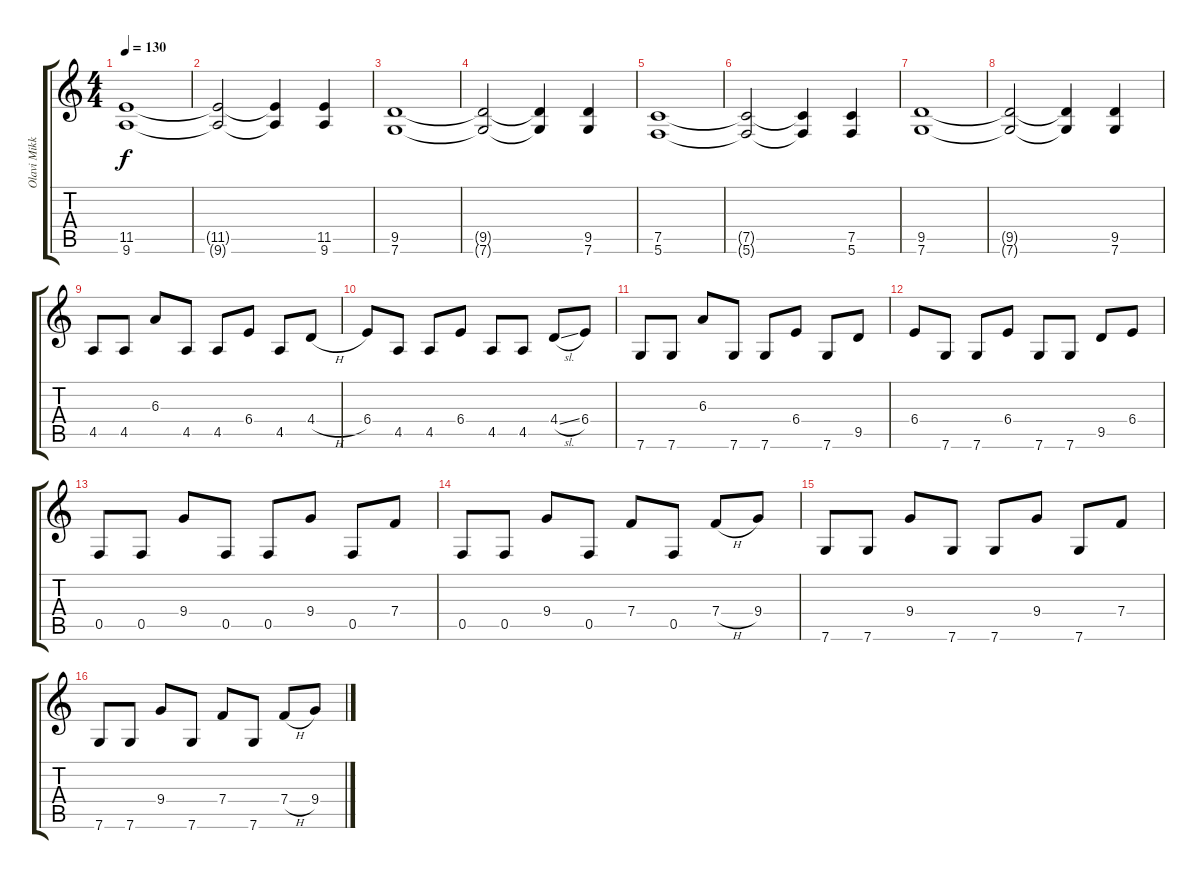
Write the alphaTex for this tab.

\track ("Olavi Mikkonen 1" "Olavi Mikk") {instrument distortionguitar}
\staff {score tabs}
\tuning (C4 G3 Eb3 Bb2 F2 C2) {hide}
\ts (4 4)
\tempo 130
\clef g2
\ks c
(11.5 9.6).1{dy f} |
(11.5{t} 9.6{t}).2 (11.5{t} 9.6{t}).4 (11.5 9.6).4 |
(9.5 7.6).1 |
(9.5{t} 7.6{t}).2 (9.5{t} 7.6{t}).4 (9.5 7.6).4 |
(7.5 5.6).1 |
(7.5{t} 5.6{t}).2 (7.5{t} 5.6{t}).4 (7.5 5.6).4 |
(9.5 7.6).1 |
(9.5{t} 7.6{t}).2 (9.5{t} 7.6{t}).4 (9.5 7.6).4 |
4.5.8 4.5.8 6.3.8 4.5.8 4.5.8 6.4.8 4.5.8 4.4{h}.8 |
6.4.8 4.5.8 4.5.8 6.4.8 4.5.8 4.5.8 4.4{sl}.8 6.4.8 |
7.6.8 7.6.8 6.3.8 7.6.8 7.6.8 6.4.8 7.6.8 9.5.8 |
6.4.8 7.6.8 7.6.8 6.4.8 7.6.8 7.6.8 9.5.8 6.4.8 |
0.5.8{volume 13} 0.5.8 9.4.8 0.5.8 0.5.8 9.4.8 0.5.8 7.4.8 |
0.5.8 0.5.8 9.4.8 0.5.8 7.4.8 0.5.8 7.4{h}.8 9.4.8 |
7.6.8 7.6.8 9.4.8 7.6.8 7.6.8 9.4.8 7.6.8 7.4.8 |
7.6.8 7.6.8 9.4.8 7.6.8 7.4.8 7.6.8 7.4{h}.8 9.4.8
